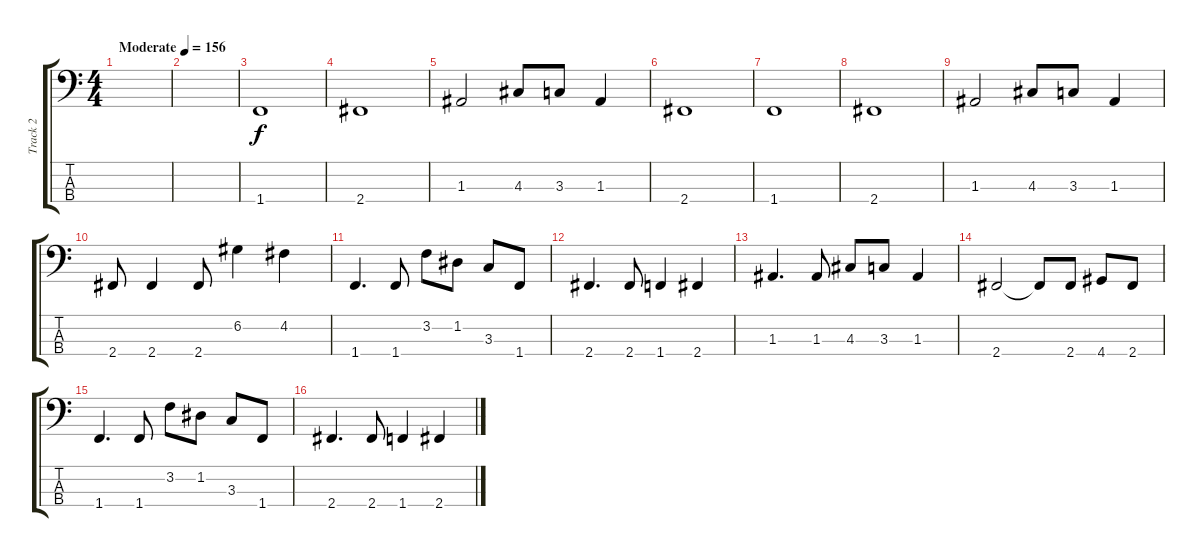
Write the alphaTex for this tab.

\track ("Track 2" "Track 2") {instrument electricbassfinger}
\staff {score tabs}
\tuning (G2 D2 A1 E1) {hide}
\ts (4 4)
\tempo (156 "Moderate")
\clef f4
\ks c
|
|
1.4.1 |
2.4.1 |
1.3.2 4.3.8 3.3.8 1.3.4 |
2.4.1 |
1.4.1 |
2.4.1 |
1.3.2 4.3.8 3.3.8 1.3.4 |
2.4.8 2.4.4 2.4.8 6.2.4 4.2.4 |
1.4.4{d} 1.4.8 3.2.8 1.2.8 3.3.8 1.4.8 |
2.4.4{d} 2.4.8 1.4.4 2.4.4 |
1.3.4{d} 1.3.8 4.3.8 3.3.8 1.3.4 |
2.4.2 2.4{t}.8 2.4.8 4.4.8 2.4.8 |
1.4.4{d} 1.4.8 3.2.8 1.2.8 3.3.8 1.4.8 |
2.4.4{d} 2.4.8 1.4.4 2.4.4
